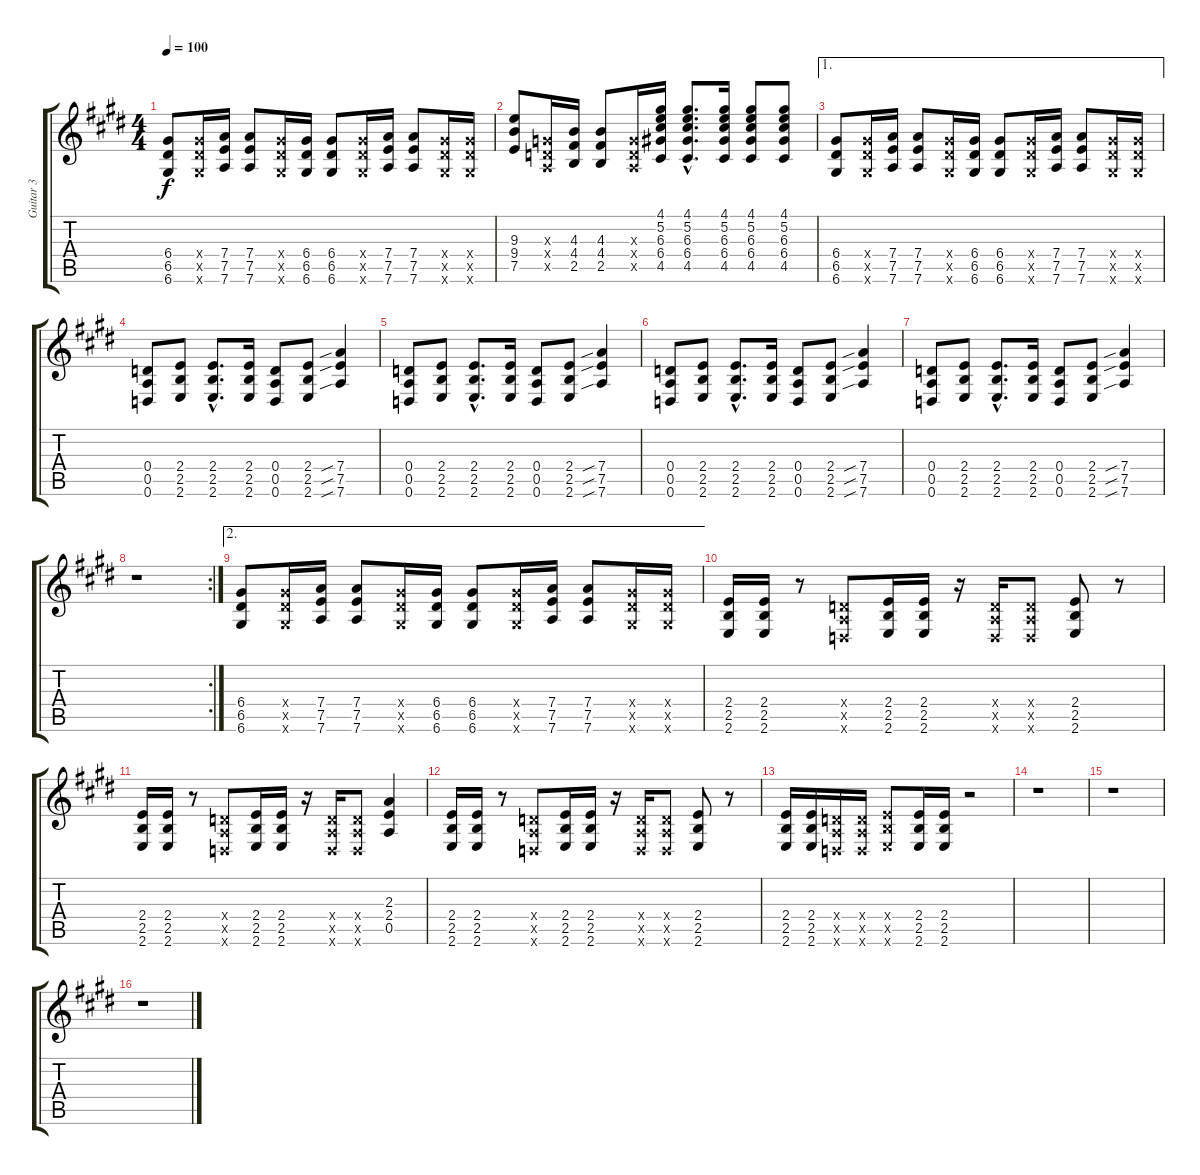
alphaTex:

\track ("Guitar 3" "Guitar 3") {instrument distortionguitar}
\staff {score tabs}
\tuning (E4 B3 G3 D3 A2 D2) {hide}
\ts (4 4)
\tempo 100
\clef g2
\ks e
(6.4 6.5 6.6).8{dy f} (6.4{x} 6.5{x} 6.6{x}).16 (7.4 7.5 7.6).16 (7.4 7.5 7.6).8 (6.4{x} 6.5{x} 6.6{x}).16 (6.4 6.5 6.6).16 (6.4 6.5 6.6).8 (6.4{x} 6.5{x} 6.6{x}).16 (7.4 7.5 7.6).16 (7.4 7.5 7.6).8 (6.4{x} 6.5{x} 6.6{x}).16 (6.4{x} 6.5{x} 6.6{x}).16 |
(9.3 9.4 7.5).8 (0.3{x} 0.4{x} 0.5{x}).16 (4.3 4.4 2.5).16 (4.3 4.4 2.5).8 (0.3{x} 0.4{x} 0.5{x}).16 (4.1 5.2 6.3 6.4 4.5).16 (4.1{hac} 5.2{hac} 6.3{hac} 6.4{hac} 4.5{hac}).8{d} (4.1 5.2 6.3 6.4 4.5).16 (4.1 5.2 6.3 6.4 4.5).8 (4.1 5.2 6.3 6.4 4.5).8 |
\ae 1
(6.4 6.5 6.6).8 (6.4{x} 6.5{x} 6.6{x}).16 (7.4 7.5 7.6).16 (7.4 7.5 7.6).8 (6.4{x} 6.5{x} 6.6{x}).16 (6.4 6.5 6.6).16 (6.4 6.5 6.6).8 (6.4{x} 6.5{x} 6.6{x}).16 (7.4 7.5 7.6).16 (7.4 7.5 7.6).8 (6.4{x} 6.5{x} 6.6{x}).16 (6.4{x} 6.5{x} 6.6{x}).16 |
(0.4 0.5 0.6).8 (2.4 2.5 2.6).8 (2.4{hac} 2.5{hac} 2.6{hac}).8{d} (2.4 2.5 2.6).16 (0.4 0.5 0.6).8 (2.4 2.5 2.6).8 (7.4{sib} 7.5{sib} 7.6{sib}).4 |
(0.4 0.5 0.6).8 (2.4 2.5 2.6).8 (2.4{hac} 2.5{hac} 2.6{hac}).8{d} (2.4 2.5 2.6).16 (0.4 0.5 0.6).8 (2.4 2.5 2.6).8 (7.4{sib} 7.5{sib} 7.6{sib}).4 |
(0.4 0.5 0.6).8 (2.4 2.5 2.6).8 (2.4{hac} 2.5{hac} 2.6{hac}).8{d} (2.4 2.5 2.6).16 (0.4 0.5 0.6).8 (2.4 2.5 2.6).8 (7.4{sib} 7.5{sib} 7.6{sib}).4 |
(0.4 0.5 0.6).8 (2.4 2.5 2.6).8 (2.4{hac} 2.5{hac} 2.6{hac}).8{d} (2.4 2.5 2.6).16 (0.4 0.5 0.6).8 (2.4 2.5 2.6).8 (7.4{sib} 7.5{sib} 7.6{sib}).4 |
\rc 2
r.1 |
\ae 2
(6.4 6.5 6.6).8 (6.4{x} 6.5{x} 6.6{x}).16 (7.4 7.5 7.6).16 (7.4 7.5 7.6).8 (6.4{x} 6.5{x} 6.6{x}).16 (6.4 6.5 6.6).16 (6.4 6.5 6.6).8 (6.4{x} 6.5{x} 6.6{x}).16 (7.4 7.5 7.6).16 (7.4 7.5 7.6).8 (6.4{x} 6.5{x} 6.6{x}).16 (6.4{x} 6.5{x} 6.6{x}).16 |
(2.4 2.5 2.6).16 (2.4 2.5 2.6).16 r.8 (0.4{x} 0.5{x} 0.6{x}).8 (2.4 2.5 2.6).16 (2.4 2.5 2.6).16 r.16 (0.4{x} 0.5{x} 0.6{x}).16 (0.4{x} 0.5{x} 0.6{x}).8 (2.4 2.5 2.6).8 r.8 |
(2.4 2.5 2.6).16 (2.4 2.5 2.6).16 r.8 (0.4{x} 0.5{x} 0.6{x}).8 (2.4 2.5 2.6).16 (2.4 2.5 2.6).16 r.16 (0.4{x} 0.5{x} 0.6{x}).16 (0.4{x} 0.5{x} 0.6{x}).8 (2.3 2.4 0.5).4 |
(2.4 2.5 2.6).16 (2.4 2.5 2.6).16 r.8 (0.4{x} 0.5{x} 0.6{x}).8 (2.4 2.5 2.6).16 (2.4 2.5 2.6).16 r.16 (0.4{x} 0.5{x} 0.6{x}).16 (0.4{x} 0.5{x} 0.6{x}).8 (2.4 2.5 2.6).8 r.8 |
(2.4 2.5 2.6).16 (2.4 2.5 2.6).16 (0.4{x} 0.5{x} 0.6{x}).16 (0.4{x} 0.5{x} 0.6{x}).16 (2.4{x} 2.5{x} 2.6{x}).8 (2.4 2.5 2.6).16 (2.4 2.5 2.6).16 r.2 |
r.1 |
r.1 |
r.1
